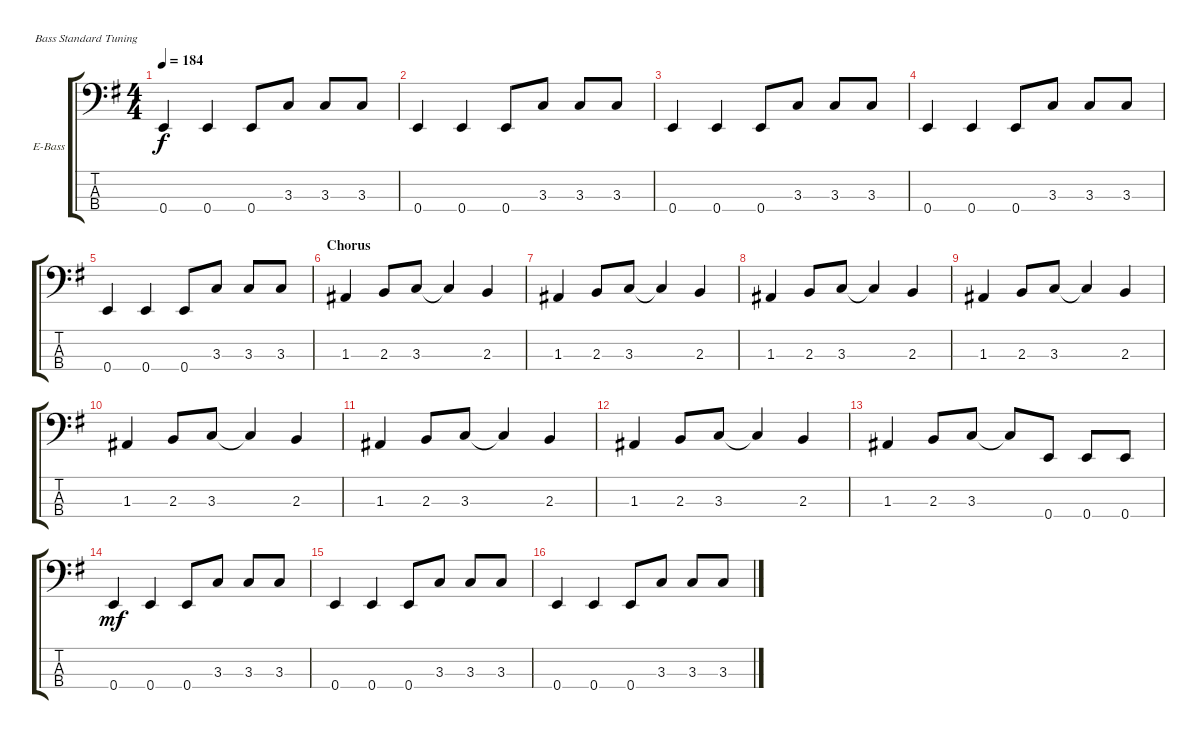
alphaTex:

\defaultSystemsLayout 4
\bracketExtendMode groupsimilarinstruments
\firstSystemTrackNameOrientation horizontal
\otherSystemsTrackNameOrientation horizontal
\track ("Electric Bass" "E-Bass") {instrument electricbassfinger}
\staff {score tabs}
\tuning (G2 D2 A1 E1)
\ts (4 4)
\tempo 184
\clef f4
\ks g
0.4.4{dy f} 0.4.4 0.4.8 3.3.8 3.3.8 3.3.8 |
0.4.4 0.4.4 0.4.8 3.3.8 3.3.8 3.3.8 |
0.4.4 0.4.4 0.4.8 3.3.8 3.3.8 3.3.8 |
0.4.4 0.4.4 0.4.8 3.3.8 3.3.8 3.3.8 |
0.4.4 0.4.4 0.4.8 3.3.8 3.3.8 3.3.8 |
\section ("" "Chorus")
1.3.4 2.3.8 3.3.8 3.3{t}.4 2.3.4 |
1.3.4 2.3.8 3.3.8 3.3{t}.4 2.3.4 |
1.3.4 2.3.8 3.3.8 3.3{t}.4 2.3.4 |
1.3.4 2.3.8 3.3.8 3.3{t}.4 2.3.4 |
1.3.4 2.3.8 3.3.8 3.3{t}.4 2.3.4 |
1.3.4 2.3.8 3.3.8 3.3{t}.4 2.3.4 |
1.3.4 2.3.8 3.3.8 3.3{t}.4 2.3.4 |
1.3.4 2.3.8 3.3.8 3.3{t}.8 0.4.8 0.4.8 0.4.8 |
0.4.4{dy mf} 0.4.4 0.4.8 3.3.8 3.3.8 3.3.8 |
0.4.4 0.4.4 0.4.8 3.3.8 3.3.8 3.3.8 |
0.4.4 0.4.4 0.4.8 3.3.8 3.3.8 3.3.8
